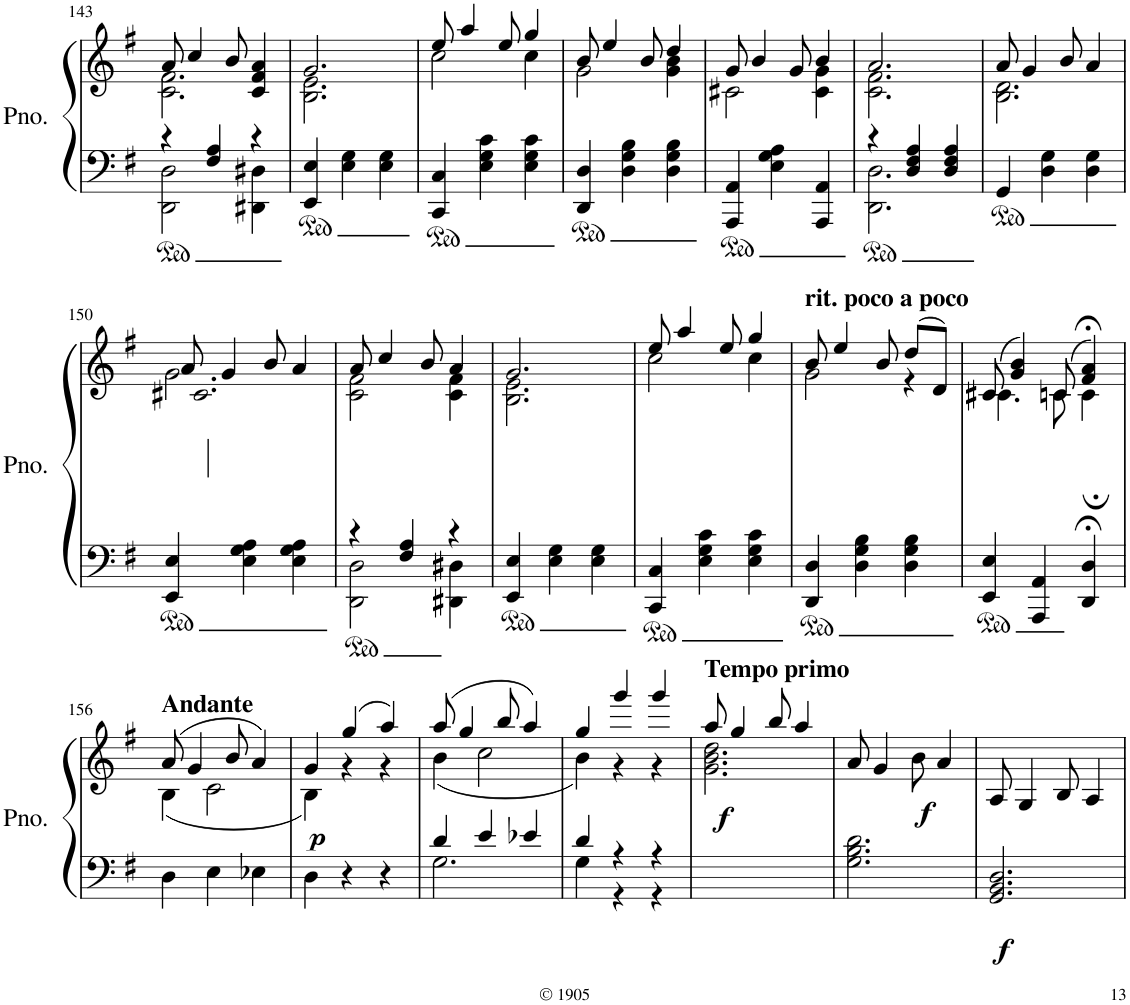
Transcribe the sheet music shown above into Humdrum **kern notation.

**kern	**kern	**dynam
*part1	*part1	*part1
*staff2	*staff1	*staff1/2
*I"Piano	*	*
*I'Pno.	*	*
!!LO:PB:g=z
*clefF4	*clefG2	*
*k[f#]	*k[f#]	*
*M3/4	*M3/4	*
=143	=143	=143
*^	*^	*
4r	2DD\ 2D\	8a/	2.c\ 2.f#\	.
.	.	4cc/	.	.
4F#/ 4A/	.	.	.	.
.	.	8b/	.	.
4r	4DD#X\ 4D#X\	4c/ 4f#/ 4a/	.	.
*v	*v	*	*	*
=144	=144	=144	=144
4EE/ 4E/	2.g/	2.B\ 2.e\	.
4E\ 4G\	.	.	.
4E\ 4G\	.	.	.
=145	=145	=145	=145
4CC/ 4C/	8ee/	2cc\	.
.	4aa/	.	.
4E\ 4G\ 4c\	.	.	.
.	8ee/	.	.
4E\ 4G\ 4c\	4gg/	4cc\	.
=146	=146	=146	=146
4DD/ 4D/	8b/	2g\	.
.	4ee/	.	.
4D\ 4G\ 4B\	.	.	.
.	8b/	.	.
4D\ 4G\ 4B\	4dd/	4g\ 4b\	.
=147	=147	=147	=147
4AAA/ 4AA/	8g/	2c#X\	.
.	4b/	.	.
4E\ 4G\ 4A\	.	.	.
.	8g/	.	.
4AAA/ 4AA/	4b/	4c#\ 4g\	.
=148	=148	=148	=148
*^	*	*	*
4r	2.DD\ 2.D\	2.a/	2.c\ 2.f#\	.
4D/ 4F#/ 4A/	.	.	.	.
4D/ 4F#/ 4A/	.	.	.	.
*v	*v	*	*	*
=149	=149	=149	=149
4GG/	8a/	2.B\ 2.d\	.
.	4g/	.	.
4D\ 4G\	.	.	.
.	8b/	.	.
4D\ 4G\	4a/	.	.
!!LO:LB:g=z
=150	=150	=150	=150
*	*	*^	*
4EE/ 4E/	8a/	2.g\	2.c#X/	.
.	4g/	.	.	.
4E\ 4G\ 4A\	.	.	.	.
.	8b/	.	.	.
4E\ 4G\ 4A\	4a/	.	.	.
*	*	*v	*v	*
=151	=151	=151	=151
*^	*	*	*
4r	2DD\ 2D\	8a/	2c\ 2f#\	.
.	.	4cc/	.	.
4F#/ 4A/	.	.	.	.
.	.	8b/	.	.
4r	4DD#X\ 4D#X\	4a/	4c\ 4f#\	.
*v	*v	*	*	*
=152	=152	=152	=152
4EE/ 4E/	2.g/	2.B\ 2.e\	.
4E\ 4G\	.	.	.
4E\ 4G\	.	.	.
=153	=153	=153	=153
4CC/ 4C/	8ee/	2cc\	.
.	4aa/	.	.
4E\ 4G\ 4c\	.	.	.
.	8ee/	.	.
4E\ 4G\ 4c\	4gg/	4cc\	.
=154	=154	=154	=154
!	!LO:TX:a:B:t=rit. poco a poco	!	!
4DD/ 4D/	8b/	2g\	.
.	4ee/	.	.
4D\ 4G\ 4B\	.	.	.
.	8b/	.	.
4D\ 4G\ 4B\	(8dd/L	4r	.
.	8d/J)	.	.
=155	=155	=155	=155
4EE/ 4E/	(8c#X/	4.c#\	.
.	4g/ 4b/)	.	.
4AAA/ 4AA/	.	.	.
.	(8cn/	8c\	.
4DD/;< 4D/;<	4f#/;< 4a/;<)	4c;\	.
!!LO:LB:g=z	!!
=156	=156	=156	=156
!	!LO:TX:a:B:t=Andante	!	!
4D\	(8a/	(4B\	.
.	4g/	.	.
4E\	.	2c\	.
!	!	!	!LO:DY:b
.	8b/	.	p
4E-X\	4a/)	.	.
=157	=157	=157	=157
4D\	4g/	4B\)	.
4r	(4gg/	4r	.
4r	4aa/)	4r	.
=158	=158	=158	=158
*^	*	*	*
4d/	2.G\	(8aa/	(4b\	.
.	.	4gg/	.	.
4e/	.	.	2cc\	.
.	.	8bb/	.	.
4e-X/	.	4aa/)	.	.
=159	=159	=159	=159	=159
4d/	4G\	4gg/	4b\)	.
4r	4r	4ggg/	4r	.
4r	4r	4ggg/	4r	.
=160	=160	=160	=160	=160
!	!	!LO:TX:a:B:t=Tempo primo	!	!
!	!	!	!	!LO:DY:b
*v	*v	*	*	*
2.ryy	8aa/	2.g\ 2.b\ 2.dd\	f
.	4gg/	.	.
.	8bb/	.	.
.	4aa/	.	.
*	*v	*v	*
=161	=161	=161
!	!	!LO:DY:b
2.G\ 2.B\ 2.d\	8a/	f
.	4g/	.
.	8b\	.
.	4a/	.
=162	=162	=162
!	!	!LO:DY:b=2
2.GG/ 2.BB/ 2.D/	8A/	f
.	4G/	.
.	8B/	.
.	4A/	.
=	=	=
*-	*-	*-
